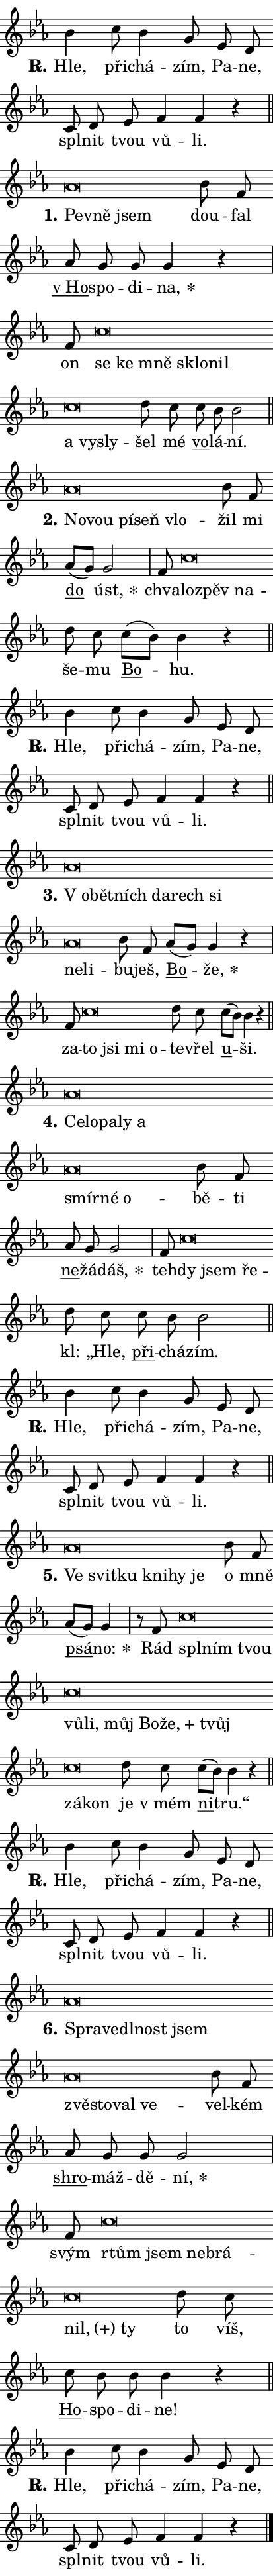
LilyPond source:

\version "2.24.0"
\header { tagline = "" }
\paper {
  indent = 0\cm
  top-margin = 0\cm
  right-margin = 0\cm
  bottom-margin = 0\cm
  left-margin = 0\cm
  paper-width = 7\cm
  page-breaking = #ly:one-page-breaking
  system-system-spacing.basic-distance = #11
  score-system-spacing.basic-distance = #11
  ragged-last = ##f
}


%% Author: Thomas Morley
%% https://lists.gnu.org/archive/html/lilypond-user/2020-05/msg00002.html
#(define (line-position grob)
"Returns position of @var[grob} in current system:
   @code{'start}, if at first time-step
   @code{'end}, if at last time-step
   @code{'middle} otherwise
"
  (let* ((col (ly:item-get-column grob))
         (ln (ly:grob-object col 'left-neighbor))
         (rn (ly:grob-object col 'right-neighbor))
         (col-to-check-left (if (ly:grob? ln) ln col))
         (col-to-check-right (if (ly:grob? rn) rn col))
         (break-dir-left
           (and
             (ly:grob-property col-to-check-left 'non-musical #f)
             (ly:item-break-dir col-to-check-left)))
         (break-dir-right
           (and
             (ly:grob-property col-to-check-right 'non-musical #f)
             (ly:item-break-dir col-to-check-right))))
        (cond ((eqv? 1 break-dir-left) 'start)
              ((eqv? -1 break-dir-right) 'end)
              (else 'middle))))

#(define (tranparent-at-line-position vctor)
  (lambda (grob)
  "Relying on @code{line-position} select the relevant enry from @var{vctor}.
Used to determine transparency,"
    (case (line-position grob)
      ((end) (not (vector-ref vctor 0)))
      ((middle) (not (vector-ref vctor 1)))
      ((start) (not (vector-ref vctor 2))))))

noteHeadBreakVisibility =
#(define-music-function (break-visibility)(vector?)
"Makes @code{NoteHead}s transparent relying on @var{break-visibility}"
#{
  \override NoteHead.transparent =
    #(tranparent-at-line-position break-visibility)
#})

#(define delete-ledgers-for-transparent-note-heads
  (lambda (grob)
    "Reads whether a @code{NoteHead} is transparent.
If so this @code{NoteHead} is removed from @code{'note-heads} from
@var{grob}, which is supposed to be @code{LedgerLineSpanner}.
As a result ledgers are not printed for this @code{NoteHead}"
    (let* ((nhds-array (ly:grob-object grob 'note-heads))
           (nhds-list
             (if (ly:grob-array? nhds-array)
                 (ly:grob-array->list nhds-array)
                 '()))
           ;; Relies on the transparent-property being done before
           ;; Staff.LedgerLineSpanner.after-line-breaking is executed.
           ;; This is fragile ...
           (to-keep
             (remove
               (lambda (nhd)
                 (ly:grob-property nhd 'transparent #f))
               nhds-list)))
      ;; TODO find a better method to iterate over grob-arrays, similiar
      ;; to filter/remove etc for lists
      ;; For now rebuilt from scratch
      (set! (ly:grob-object grob 'note-heads)  '())
      (for-each
        (lambda (nhd)
          (ly:pointer-group-interface::add-grob grob 'note-heads nhd))
        to-keep))))

hideNotes = {
  \noteHeadBreakVisibility #begin-of-line-visible
}
unHideNotes = {
  \noteHeadBreakVisibility #all-visible
}

% work-around for resetting accidentals
% https://lilypond.org/doc/v2.23/Documentation/notation/displaying-rhythms#unmetered-music
cadenzaMeasure = {
  \cadenzaOff
  \partial 1024 s1024
  \cadenzaOn
}

#(define-markup-command (accent layout props text) (markup?)
  "Underline accented syllable"
  (interpret-markup layout props
    #{\markup \override #'(offset . 4.3) \underline { #text }#}))

responsum = \markup \concat {
  "R" \hspace #-1.05 \path #0.1 #'((moveto 0 0.07) (lineto 0.9 0.8)) \hspace #0.05 "."
}

\layout {
    \context {
        \Staff
        \remove "Time_signature_engraver"
        \override LedgerLineSpanner.after-line-breaking = #delete-ledgers-for-transparent-note-heads
    }
    \context {
        \Voice {
            \override NoteHead.output-attributes = #'((class . "notehead"))
            \override Hairpin.height = #0.55
        }
    }
    \context {
        \Lyrics {
            \override StanzaNumber.output-attributes = #'((class . "stanzanumber"))
            \override LyricSpace.minimum-distance = #0.9
            \override LyricText.font-name = #"TeX Gyre Schola"
            \override LyricText.font-size = 1
            \override StanzaNumber.font-name = #"TeX Gyre Schola Bold"
            \override StanzaNumber.font-size = 1
        }
    }
}

% magnetic-lyrics.ily
%
%   written by
%     Jean Abou Samra <jean@abou-samra.fr>
%     Werner Lemberg <wl@gnu.org>
%
%   adapted by
%     Jiri Hon <jiri.hon@gmail.com>
%
% Version 2022-Apr-15

% https://www.mail-archive.com/lilypond-user@gnu.org/msg149350.html

#(define (Left_hyphen_pointer_engraver context)
   "Collect syllable-hyphen-syllable occurrences in lyrics and store
them in properties.  This engraver only looks to the left.  For
example, if the lyrics input is @code{foo -- bar}, it does the
following.

@itemize @bullet
@item
Set the @code{text} property of the @code{LyricHyphen} grob between
@q{foo} and @q{bar} to @code{foo}.

@item
Set the @code{left-hyphen} property of the @code{LyricText} grob with
text @q{foo} to the @code{LyricHyphen} grob between @q{foo} and
@q{bar}.
@end itemize

Use this auxiliary engraver in combination with the
@code{lyric-@/text::@/apply-@/magnetic-@/offset!} hook."
   (let ((hyphen #f)
         (text #f))
     (make-engraver
      (acknowledgers
       ((lyric-syllable-interface engraver grob source-engraver)
        (set! text grob)))
      (end-acknowledgers
       ((lyric-hyphen-interface engraver grob source-engraver)
        ;(when (not (grob::has-interface grob 'lyric-space-interface))
          (set! hyphen grob)));)
      ((stop-translation-timestep engraver)
       (when (and text hyphen)
         (ly:grob-set-object! text 'left-hyphen hyphen))
       (set! text #f)
       (set! hyphen #f)))))

#(define (lyric-text::apply-magnetic-offset! grob)
   "If the space between two syllables is less than the value in
property @code{LyricText@/.details@/.squash-threshold}, move the right
syllable to the left so that it gets concatenated with the left
syllable.

Use this function as a hook for
@code{LyricText@/.after-@/line-@/breaking} if the
@code{Left_@/hyphen_@/pointer_@/engraver} is active."
   (let ((hyphen (ly:grob-object grob 'left-hyphen #f)))
     (when hyphen
       (let ((left-text (ly:spanner-bound hyphen LEFT)))
         (when (grob::has-interface left-text 'lyric-syllable-interface)
           (let* ((common (ly:grob-common-refpoint grob left-text X))
                  (this-x-ext (ly:grob-extent grob common X))
                  (left-x-ext
                   (begin
                     ;; Trigger magnetism for left-text.
                     (ly:grob-property left-text 'after-line-breaking)
                     (ly:grob-extent left-text common X)))
                  ;; `delta` is the gap width between two syllables.
                  (delta (- (interval-start this-x-ext)
                            (interval-end left-x-ext)))
                  (details (ly:grob-property grob 'details))
                  (threshold (assoc-get 'squash-threshold details 0.2)))
             (when (< delta threshold)
               (let* (;; We have to manipulate the input text so that
                      ;; ligatures crossing syllable boundaries are not
                      ;; disabled.  For languages based on the Latin
                      ;; script this is essentially a beautification.
                      ;; However, for non-Western scripts it can be a
                      ;; necessity.
                      (lt (ly:grob-property left-text 'text))
                      (rt (ly:grob-property grob 'text))
                      (is-space (grob::has-interface hyphen 'lyric-space-interface))
                      (space (if is-space " " ""))
                      (space-markup (grob-interpret-markup grob " "))
                      (space-size (interval-length (ly:stencil-extent space-markup X)))
                      (extra-delta (if is-space space-size 0))
                      ;; Append new syllable.
                      (ltrt-space (if (and (string? lt) (string? rt))
                                (string-append lt space rt)
                                (make-concat-markup (list lt space rt))))
                      ;; Right-align `ltrt` to the right side.
                      (ltrt-space-markup (grob-interpret-markup
                               grob
                               (make-translate-markup
                                (cons (interval-length this-x-ext) 0)
                                (make-right-align-markup ltrt-space)))))
                 (begin
                   ;; Don't print `left-text`.
                   (ly:grob-set-property! left-text 'stencil #f)
                   ;; Set text and stencil (which holds all collected
                   ;; syllables so far) and shift it to the left.
                   (ly:grob-set-property! grob 'text ltrt-space)
                   (ly:grob-set-property! grob 'stencil ltrt-space-markup)
                   (ly:grob-translate-axis! grob (- (- delta extra-delta)) X))))))))))


#(define (lyric-hyphen::displace-bounds-first grob)
   ;; Make very sure this callback isn't triggered too early.
   (let ((left (ly:spanner-bound grob LEFT))
         (right (ly:spanner-bound grob RIGHT)))
     (ly:grob-property left 'after-line-breaking)
     (ly:grob-property right 'after-line-breaking)
     (ly:lyric-hyphen::print grob)))

squashThreshold = #0.4

\layout {
  \context {
    \Lyrics
    \consists #Left_hyphen_pointer_engraver
    \override LyricText.after-line-breaking =
      #lyric-text::apply-magnetic-offset!
    \override LyricHyphen.stencil = #lyric-hyphen::displace-bounds-first
    \override LyricText.details.squash-threshold = \squashThreshold
    \override LyricHyphen.minimum-distance = 0
    \override LyricHyphen.minimum-length = \squashThreshold
  }
}

squash = \override LyricText.details.squash-threshold = 9999
unSquash = \override LyricText.details.squash-threshold = \squashThreshold

left = \override LyricText.self-alignment-X = #LEFT
unLeft = \revert LyricText.self-alignment-X

starOffset = #(lambda (grob) 
                (let ((x_offset (ly:self-alignment-interface::aligned-on-x-parent grob)))
                  (if (= x_offset 0) 0 (+ x_offset 1.2))))

star = #(define-music-function (syllable)(string?)
"Append star separator at the end of a syllable"
#{
  \once \override LyricText.X-offset = #starOffset
  \lyricmode { \markup {
    #syllable
    \override #'((font-name . "TeX Gyre Schola Bold")) \hspace #0.2 \lower #0.65 \larger "*"
  } }
#})

starAccent = #(define-music-function (syllable)(string?)
"Append star separator at the end of a syllable and make accent"
#{
  \once \override LyricText.X-offset = #starOffset
  \lyricmode { \markup {
    \accent #syllable
    \override #'((font-name . "TeX Gyre Schola Bold")) \hspace #0.2 \lower #0.65 \larger "*"
  } }
#})

breath = #(define-music-function (syllable)(string?)
"Append breathing indicator at the end of a syllable"
#{
  \lyricmode { \markup { #syllable "+" } }
#})

optionalBreath = #(define-music-function (syllable)(string?)
"Append optional breathing indicator at the end of a syllable"
#{
  \lyricmode { \markup { #syllable "(+)" } }
#})


\score {
    <<
        \new Voice = "melody" { \cadenzaOn \key es \major \relative { bes'4 c8 bes4 g8 \bar "" es d \bar "" c d es \bar "" f4 f r \cadenzaMeasure \bar "||" \break } }
        \new Lyrics \lyricsto "melody" { \lyricmode { \set stanza = \responsum
Hle, při -- chá -- zím, Pa -- ne, spl -- nit tvou vů -- li. } }
    >>
    \layout {}
}

\score {
    <<
        \new Voice = "melody" { \cadenzaOn \key es \major \relative { as'\breve*1/16 \hideNotes \breve*1/16 \breve*1/16 \bar "" \unHideNotes bes8 f \bar "" as g g g4 r \cadenzaMeasure \bar "|" f8 c'\breve*1/16 \hideNotes \breve*1/16 \bar "" \breve*1/16 \bar "" \breve*1/16 \bar "" \breve*1/16 \bar "" \breve*1/16 \bar "" \breve*1/16 \breve*1/16 \bar "" \unHideNotes d8 c \bar "" c bes bes2 \cadenzaMeasure \bar "||" \break } }
        \new Lyrics \lyricsto "melody" { \lyricmode { \set stanza = "1."
\left Pev -- \squash ně jsem \unLeft \unSquash dou -- fal \markup \accent "v Ho" -- spo -- di -- \star na, on \left se \squash ke mně sklo -- nil a vy -- sly -- \unLeft \unSquash šel mé \markup \accent vo -- lá -- ní. } }
    >>
    \layout {}
}

\score {
    <<
        \new Voice = "melody" { \cadenzaOn \key es \major \relative { as'\breve*1/16 \hideNotes \breve*1/16 \bar "" \breve*1/16 \bar "" \breve*1/16 \breve*1/16 \bar "" \unHideNotes bes8 f \bar "" as[( g)] g2 \cadenzaMeasure \bar "|" f8 c'\breve*1/16 \hideNotes \breve*1/16 \breve*1/16 \bar "" \unHideNotes d8 c \bar "" c[( bes)] bes4 r \cadenzaMeasure \bar "||" \break } }
        \new Lyrics \lyricsto "melody" { \lyricmode { \set stanza = "2."
\left No -- \squash vou pí -- seň vlo -- \unLeft \unSquash žil mi \markup \accent do \star úst, chva -- \left lo -- \squash zpěv na -- \unLeft \unSquash še -- mu \markup \accent Bo -- hu. } }
    >>
    \layout {}
}

\score {
    <<
        \new Voice = "melody" { \cadenzaOn \key es \major \relative { bes'4 c8 bes4 g8 \bar "" es d \bar "" c d es \bar "" f4 f r \cadenzaMeasure \bar "||" \break } }
        \new Lyrics \lyricsto "melody" { \lyricmode { \set stanza = \responsum
Hle, při -- chá -- zím, Pa -- ne, spl -- nit tvou vů -- li. } }
    >>
    \layout {}
}

\score {
    <<
        \new Voice = "melody" { \cadenzaOn \key es \major \relative { as'\breve*1/16 \hideNotes \breve*1/16 \bar "" \breve*1/16 \bar "" \breve*1/16 \bar "" \breve*1/16 \bar "" \breve*1/16 \bar "" \breve*1/16 \breve*1/16 \bar "" \unHideNotes bes8 f \bar "" as[( g)] g4 r \cadenzaMeasure \bar "|" f8 c'\breve*1/16 \hideNotes \breve*1/16 \bar "" \breve*1/16 \breve*1/16 \bar "" \unHideNotes d8 c \bar "" c[( bes)] bes4 r \cadenzaMeasure \bar "||" \break } }
        \new Lyrics \lyricsto "melody" { \lyricmode { \set stanza = "3."
\left "V o" -- \squash bět -- ních da -- rech si ne -- li -- \unLeft \unSquash bu -- ješ, \markup \accent Bo -- \star že, za -- \left to \squash jsi mi o -- \unLeft \unSquash te -- vřel \markup \accent u -- ši. } }
    >>
    \layout {}
}

\score {
    <<
        \new Voice = "melody" { \cadenzaOn \key es \major \relative { as'\breve*1/16 \hideNotes \breve*1/16 \bar "" \breve*1/16 \bar "" \breve*1/16 \bar "" \breve*1/16 \bar "" \breve*1/16 \bar "" \breve*1/16 \breve*1/16 \bar "" \unHideNotes bes8 f \bar "" as g g2 \cadenzaMeasure \bar "|" f8 c'\breve*1/16 \hideNotes \breve*1/16 \breve*1/16 \bar "" \unHideNotes d8 c \bar "" c bes bes2 \cadenzaMeasure \bar "||" \break } }
        \new Lyrics \lyricsto "melody" { \lyricmode { \set stanza = "4."
\left Ce -- \squash lo -- pa -- ly a smír -- né o -- \unLeft \unSquash bě -- ti \markup \accent ne -- žá -- \star dáš, teh -- \left dy \squash jsem ře -- \unLeft \unSquash kl: „Hle, \markup \accent při -- chá -- zím. } }
    >>
    \layout {}
}

\score {
    <<
        \new Voice = "melody" { \cadenzaOn \key es \major \relative { bes'4 c8 bes4 g8 \bar "" es d \bar "" c d es \bar "" f4 f r \cadenzaMeasure \bar "||" \break } }
        \new Lyrics \lyricsto "melody" { \lyricmode { \set stanza = \responsum
Hle, při -- chá -- zím, Pa -- ne, spl -- nit tvou vů -- li. } }
    >>
    \layout {}
}

\score {
    <<
        \new Voice = "melody" { \cadenzaOn \key es \major \relative { as'\breve*1/16 \hideNotes \breve*1/16 \bar "" \breve*1/16 \bar "" \breve*1/16 \bar "" \breve*1/16 \breve*1/16 \bar "" \unHideNotes bes8 f \bar "" as[( g)] g4 \cadenzaMeasure \bar "|" r8 f8 c'\breve*1/16 \hideNotes \breve*1/16 \bar "" \breve*1/16 \bar "" \breve*1/16 \bar "" \breve*1/16 \bar "" \breve*1/16 \bar "" \breve*1/16 \bar "" \breve*1/16 \bar "" \breve*1/16 \bar "" \breve*1/16 \breve*1/16 \bar "" \unHideNotes d8 c \bar "" c[( bes)] bes4 r \cadenzaMeasure \bar "||" \break } }
        \new Lyrics \lyricsto "melody" { \lyricmode { \set stanza = "5."
\left Ve \squash svit -- ku kni -- hy je \unLeft \unSquash o mně \markup \accent psá -- \star no: Rád \left spl -- \squash ním tvou vů -- li, můj Bo -- \breath "že," tvůj zá -- kon \unLeft \unSquash je "v mém" \markup \accent ni -- tru.“ } }
    >>
    \layout {}
}

\score {
    <<
        \new Voice = "melody" { \cadenzaOn \key es \major \relative { bes'4 c8 bes4 g8 \bar "" es d \bar "" c d es \bar "" f4 f r \cadenzaMeasure \bar "||" \break } }
        \new Lyrics \lyricsto "melody" { \lyricmode { \set stanza = \responsum
Hle, při -- chá -- zím, Pa -- ne, spl -- nit tvou vů -- li. } }
    >>
    \layout {}
}

\score {
    <<
        \new Voice = "melody" { \cadenzaOn \key es \major \relative { as'\breve*1/16 \hideNotes \breve*1/16 \bar "" \breve*1/16 \bar "" \breve*1/16 \bar "" \breve*1/16 \bar "" \breve*1/16 \bar "" \breve*1/16 \bar "" \breve*1/16 \breve*1/16 \bar "" \unHideNotes bes8 f \bar "" as g g g2 \cadenzaMeasure \bar "|" f8 c'\breve*1/16 \hideNotes \breve*1/16 \bar "" \breve*1/16 \bar "" \breve*1/16 \bar "" \breve*1/16 \breve*1/16 \bar "" \unHideNotes d8 c \bar "" c bes bes bes4 r \cadenzaMeasure \bar "||" \break } }
        \new Lyrics \lyricsto "melody" { \lyricmode { \set stanza = "6."
\left Spra -- \squash ve -- dl -- nost jsem zvě -- sto -- val ve -- \unLeft \unSquash vel -- kém \markup \accent shro -- máž -- dě -- \star ní, svým \left rtům \squash jsem ne -- brá -- \optionalBreath nil, ty \unLeft \unSquash to víš, \markup \accent Ho -- spo -- di -- ne! } }
    >>
    \layout {}
}

\score {
    <<
        \new Voice = "melody" { \cadenzaOn \key es \major \relative { bes'4 c8 bes4 g8 \bar "" es d \bar "" c d es \bar "" f4 f r \cadenzaMeasure \bar "||" \break } \bar "|." }
        \new Lyrics \lyricsto "melody" { \lyricmode { \set stanza = \responsum
Hle, při -- chá -- zím, Pa -- ne, spl -- nit tvou vů -- li. } }
    >>
    \layout {}
}
